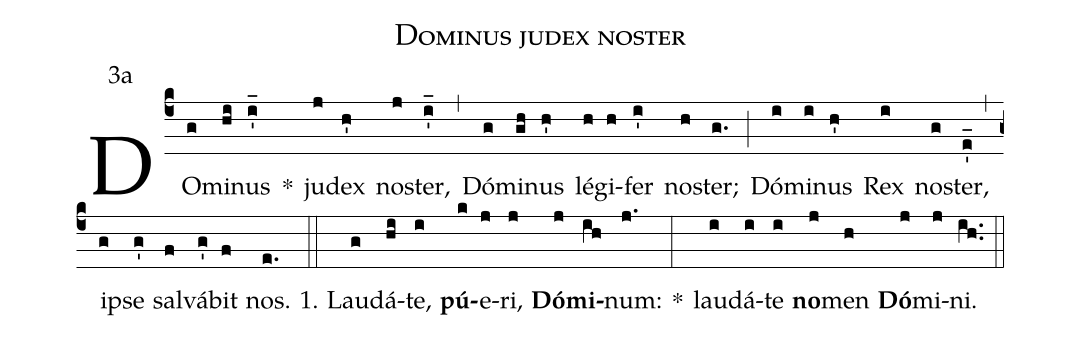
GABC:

name:Dominus judex noster;
office-part:Antiphona;
mode:3;
annotation:3a;
%%
(c4) DO(g)mi(hi)nus(i'_) *() ju(j)dex(h') no(j)ster,(i'_) (,) Dó(g)mi(gh)nus(h') lé(h)gi(h)fer(i') no(h)ster;(g.) (;) Dó(i)mi(i)nus(h') Rex(i) no(g)ster,(e'_) (,) i(g)pse(g') sal(f)vá(g')bit(f) nos.(e.) (::) 1. Lau(g)dá(hi)te,(i) <b>pú</b>(k)e(j)ri,(j) <b>Dó</b>(j)<b>mi</b>(ih)num:(j.) *(:) lau(i)dá(i)te(i) <b>no</b>(j)men(h) <b>Dó</b>(j)mi(j)ni.(ih..) (::)
